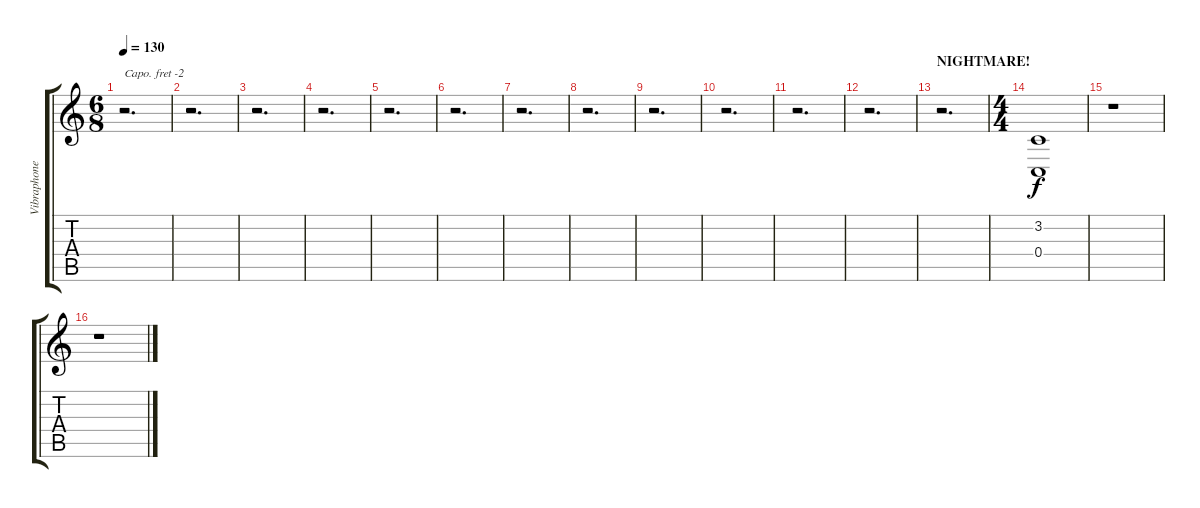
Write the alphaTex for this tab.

\track ("Vibraphone" "Vibraphone") {instrument vibraphone}
\staff {score tabs}
\capo -2
\tuning (E4 B3 G3 D3 A2 D2) {hide}
\ts (6 8)
\tempo 130
\clef g2
\ks c
r.2{d dy f} |
r.2{d} |
r.2{d} |
r.2{d} |
r.2{d} |
r.2{d} |
r.2{d} |
r.2{d} |
r.2{d} |
r.2{d} |
r.2{d} |
r.2{d} |
\section ("" "NIGHTMARE!")
r.2{d} |
\ts (4 4)
(3.2 0.4).1 |
r.1 |
r.1
